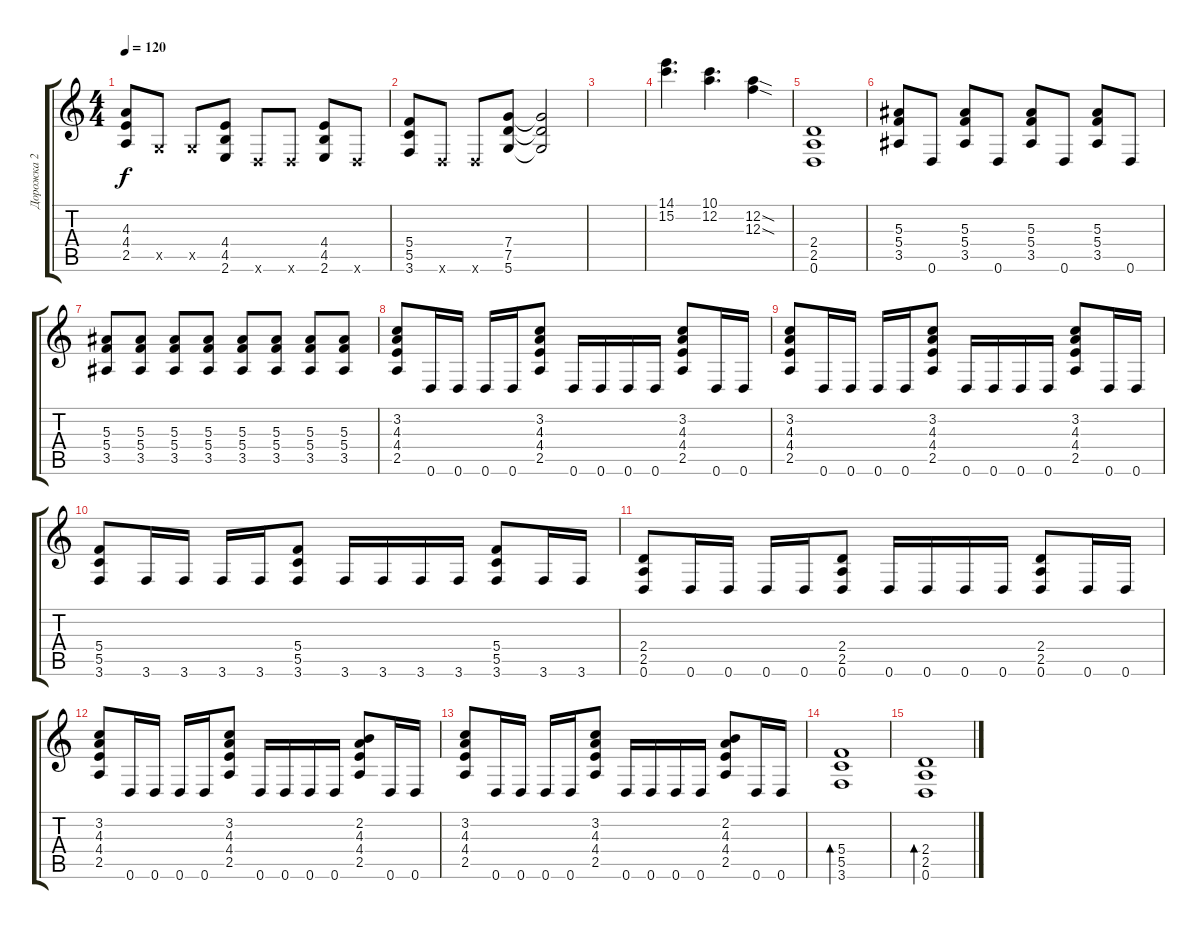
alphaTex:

\track ("Дорожка 2" "Дорожка 2") {instrument distortionguitar}
\staff {score tabs}
\tuning (D4 A3 F3 C3 G2 D2) {hide}
\ts (4 4)
\tempo 120
\clef g2
\ks c
(4.3 4.4 2.5).8{dy f} 0.5{x}.8 0.5{x}.8 (4.4 4.5 2.6).8 0.6{x}.8 0.6{x}.8 (4.4 4.5 2.6).8 0.6{x}.8 |
(5.4 5.5 3.6).8 0.6{x}.8 0.6{x}.8 (7.4 7.5 5.6).8 (7.4{t} 7.5{t} 5.6{t}).2 |
|
(14.1 15.2).4{d} (10.1 12.2).4{d} (12.2{sod} 12.3{sod}).4 |
(2.4 2.5 0.6).1 |
(5.3 5.4 3.5).8 0.6.8 (5.3 5.4 3.5).8 0.6.8 (5.3 5.4 3.5).8 0.6.8 (5.3 5.4 3.5).8 0.6.8 |
(5.3 5.4 3.5).8 (5.3 5.4 3.5).8 (5.3 5.4 3.5).8 (5.3 5.4 3.5).8 (5.3 5.4 3.5).8 (5.3 5.4 3.5).8 (5.3 5.4 3.5).8 (5.3 5.4 3.5).8 |
(3.2 4.3 4.4 2.5).8 0.6.16 0.6.16 0.6.16 0.6.16 (3.2 4.3 4.4 2.5).8 0.6.16 0.6.16 0.6.16 0.6.16 (3.2 4.3 4.4 2.5).8 0.6.16 0.6.16 |
(3.2 4.3 4.4 2.5).8 0.6.16 0.6.16 0.6.16 0.6.16 (3.2 4.3 4.4 2.5).8 0.6.16 0.6.16 0.6.16 0.6.16 (3.2 4.3 4.4 2.5).8 0.6.16 0.6.16 |
(5.4 5.5 3.6).8 3.6.16 3.6.16 3.6.16 3.6.16 (5.4 5.5 3.6).8 3.6.16 3.6.16 3.6.16 3.6.16 (5.4 5.5 3.6).8 3.6.16 3.6.16 |
(2.4 2.5 0.6).8 0.6.16 0.6.16 0.6.16 0.6.16 (2.4 2.5 0.6).8 0.6.16 0.6.16 0.6.16 0.6.16 (2.4 2.5 0.6).8 0.6.16 0.6.16 |
(3.2 4.3 4.4 2.5).8 0.6.16 0.6.16 0.6.16 0.6.16 (3.2 4.3 4.4 2.5).8 0.6.16 0.6.16 0.6.16 0.6.16 (2.2 4.3 4.4 2.5).8 0.6.16 0.6.16 |
(3.2 4.3 4.4 2.5).8 0.6.16 0.6.16 0.6.16 0.6.16 (3.2 4.3 4.4 2.5).8 0.6.16 0.6.16 0.6.16 0.6.16 (2.2 4.3 4.4 2.5).8 0.6.16 0.6.16 |
(5.4 5.5 3.6).1{bd 120} |
(2.4 2.5 0.6).1{bd 120}
